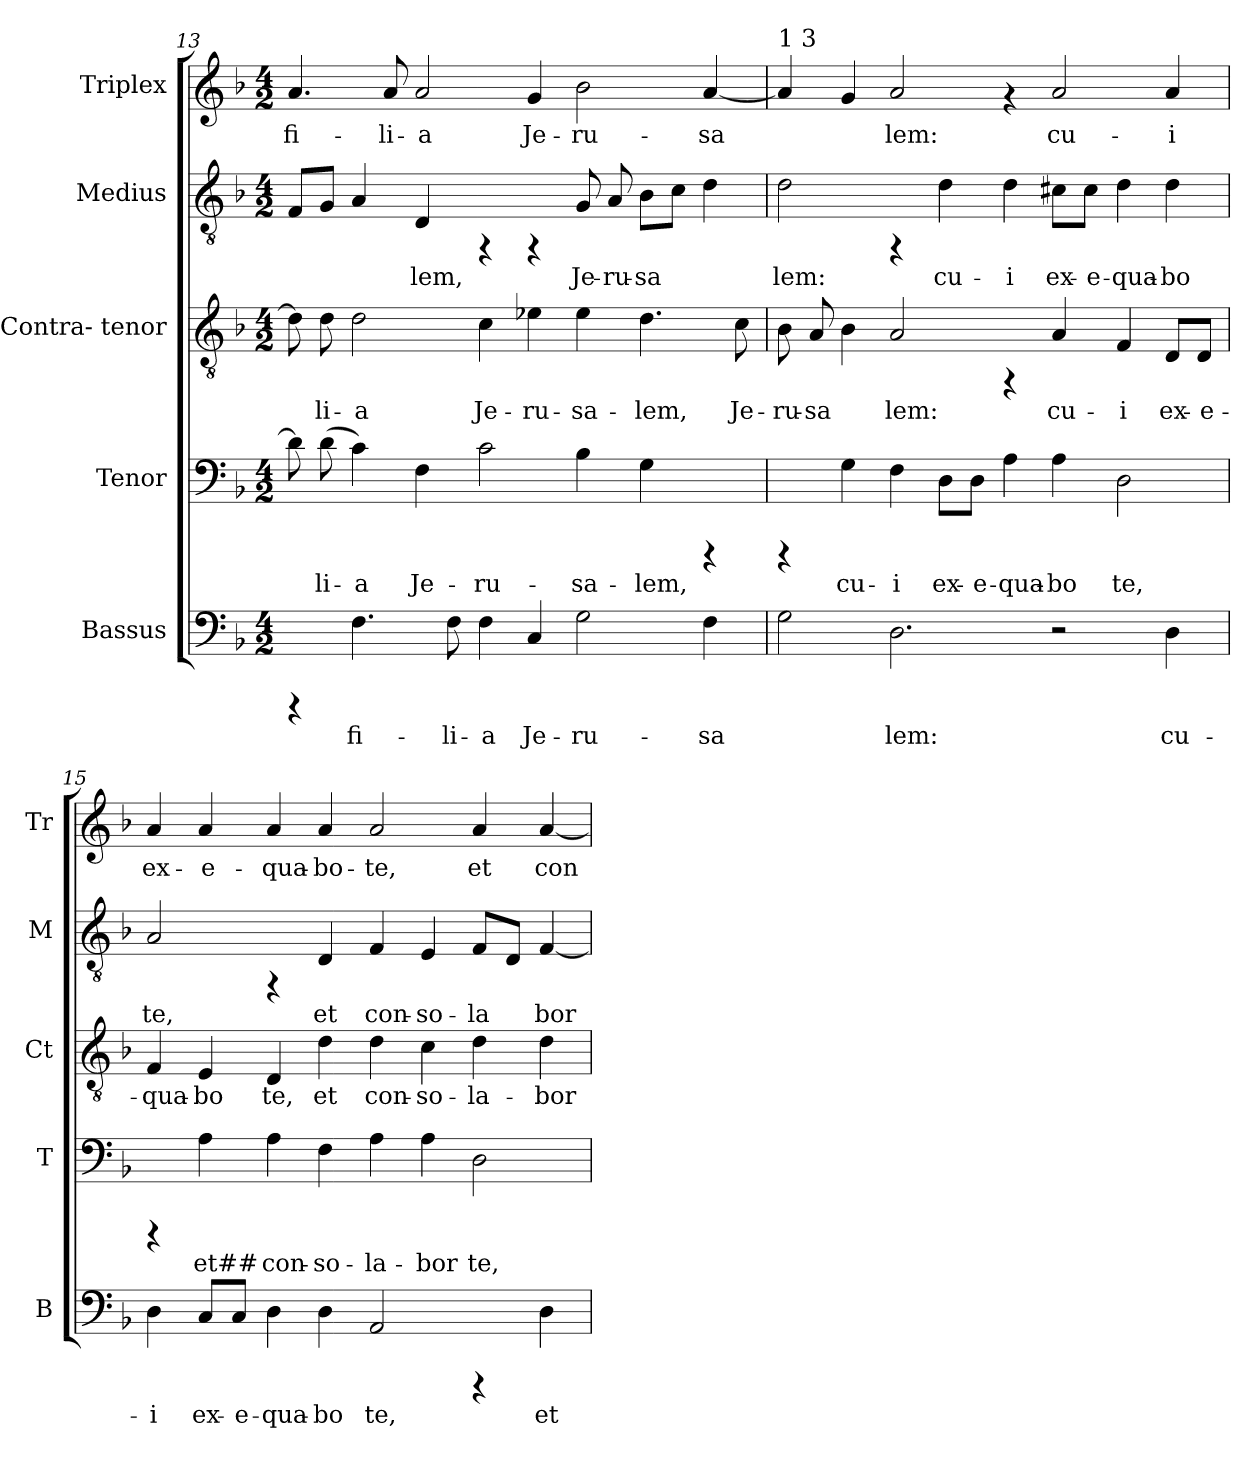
**kern	**text	**kern	**text	**kern	**text	**kern	**text	**kern	**text
*part5	*part5	*part4	*part4	*part3	*part3	*part2	*part2	*part1	*part1
*staff5	*staff5	*staff4	*staff4	*staff3	*staff3	*staff2	*staff2	*staff1	*staff1
*I"Bassus	*	*I"Tenor	*	*I"Contra-  tenor	*	*I"Medius	*	*I"Triplex	*
*I'B	*	*I'T	*	*I'Ct	*	*I'M	*	*I'Tr	*
*clefF4	*	*clefF4	*	*clefGv2	*	*clefGv2	*	*clefG2	*
*k[b-]	*	*k[b-]	*	*k[b-]	*	*k[b-]	*	*k[b-]	*
*F:	*	*F:	*	*F:	*	*F:	*	*F:	*
*M4/2	*	*M4/2	*	*M4/2	*	*M4/2	*	*M4/2	*
=13	=13	=13	=13	=13	=13	=13	=13	=13	=13
!	!	!	!LO:LY:b:cj	!	!LO:LY:b:cj	!	!LO:LY:b:cj	!	!LO:LY:b:cj
4rCCC	.	8d\]	--	8d\]	--	8F/L	--	4.a/	fi-
!	!	!	!LO:LY:b:cj	!	!LO:LY:b:cj	!	!LO:LY:b:cj	!	!
.	.	(<8d\	-li-	8d\	-li-	8G/J	--	.	.
!	!LO:LY:b:cj	!	!LO:LY:b:cj	!	!LO:LY:b:cj	!	!LO:LY:b:cj	!	!
4.F\	fi-	4c\)	-a	2d\	-a	4A/	--	.	.
!	!	!	!	!	!	!	!	!	!LO:LY:b:cj
.	.	.	.	.	.	.	.	8a/	-li-
!	!	!	!LO:LY:b:cj	!	!	!	!LO:LY:b:cj	!	!LO:LY:b:cj
.	.	4F\	Je-	.	.	4D/	-lem,	2a/	-a
!	!LO:LY:b:cj	!	!	!	!	!	!	!	!
8F\	-li-	.	.	.	.	.	.	.	.
!	!LO:LY:b:cj	!	!LO:LY:b:cj	!	!LO:LY:b:cj	!	!	!	!
4F\	-a	2c\	-ru-	4c\	Je-	4rFF	.	.	.
!	!LO:LY:b:cj	!	!	!	!LO:LY:b:cj	!	!	!	!LO:LY:b:cj
4C/	Je-	.	.	4e-X\	-ru-	4rFF	.	4g/	Je-
!	!LO:LY:b:cj	!	!LO:LY:b:cj	!	!LO:LY:b:cj	!	!LO:LY:b:cj	!	!LO:LY:b:cj
2G\	-ru-	4B-\	-sa-	4e-\	-sa-	8G/	Je-	2b-\	-ru-
!	!	!	!	!	!	!	!LO:LY:b:cj	!	!
.	.	.	.	.	.	8A/	-ru-	.	.
!	!	!	!LO:LY:b:cj	!	!LO:LY:b:cj	!	!LO:LY:b:cj	!	!
.	.	4G\	-lem,	4.d\	-lem,	8B-\L	-sa-	.	.
!	!	!	!	!	!	!	!LO:LY:b:cj	!	!
.	.	.	.	.	.	8c\J	--	.	.
!	!LO:LY:b:cj	!	!	!	!	!	!LO:LY:b:cj	!	!LO:LY:b:cj
4F\	-sa-	4rCCC	.	.	.	4d\	--	[<4a/	-sa-
!	!	!	!	!	!LO:LY:b:cj	!	!	!	!
.	.	.	.	8c\	Je-	.	.	.	.
!!LO:LB:g=z
=14	=14	=14	=14	=14	=14	=14	=14	=14	=14
!	!	!	!	!	!	!	!	!LO:TX:a:t=1 3	!
!	!LO:LY:b:cj	!	!	!	!LO:LY:b:cj	!	!LO:LY:b:cj	!	!LO:LY:b:cj
2G\	--	4rCCC	.	8B-\	-ru-	2d\	-lem:	4a/]	--
!	!	!	!	!	!LO:LY:b:cj	!	!	!	!
.	.	.	.	8A/	-sa-	.	.	.	.
!	!	!	!LO:LY:b:cj	!	!LO:LY:b:cj	!	!	!	!LO:LY:b:cj
.	.	4G\	cu-	4B-\	--	.	.	4g/	--
!	!LO:LY:b:cj	!	!LO:LY:b:cj	!	!LO:LY:b:cj	!	!	!	!LO:LY:b:cj
2.D\	-lem:	4F\	-i	2A/	-lem:	4rFF	.	2a/	-lem:
!	!	!	!LO:LY:b:cj	!	!	!	!LO:LY:b:cj	!	!
.	.	8D\L	ex-	.	.	4d\	cu-	.	.
!	!	!	!LO:LY:b:cj	!	!	!	!	!	!
.	.	8D\J	-e-	.	.	.	.	.	.
!	!	!	!LO:LY:b:cj	!	!	!	!LO:LY:b:cj	!	!
.	.	4A\	-qua-	4rFF	.	4d\	-i	4rf	.
!	!	!	!LO:LY:b:cj	!	!LO:LY:b:cj	!	!LO:LY:b:cj	!	!LO:LY:b:cj
2r	.	4A\	-bo	4A/	cu-	8c#\L	ex-	2a/	cu-
!	!	!	!	!	!	!	!LO:LY:b:cj	!	!
.	.	.	.	.	.	8c#\J	-e-	.	.
!	!	!	!LO:LY:b:cj	!	!LO:LY:b:cj	!	!LO:LY:b:cj	!	!
.	.	2D\	te,	4F/	-i	4d\	-qua-	.	.
!	!LO:LY:b:cj	!	!	!	!LO:LY:b:cj	!	!LO:LY:b:cj	!	!LO:LY:b:cj
4D\	cu-	.	.	8D/L	ex-	4d\	-bo	4a/	-i
!	!	!	!	!	!LO:LY:b:cj	!	!	!	!
.	.	.	.	8D/J	-e-	.	.	.	.
=15	=15	=15	=15	=15	=15	=15	=15	=15	=15
!	!LO:LY:b:cj	!	!	!	!LO:LY:b:cj	!	!LO:LY:b:cj	!	!LO:LY:b:cj
4D\	-i	4rCCC	.	4F/	-qua-	2A/	te,	4a/	ex-
!	!LO:LY:b:cj	!	!LO:LY:b:cj	!	!LO:LY:b:cj	!	!	!	!LO:LY:b:cj
8C/L	ex-	4A\	et##	4E/	-bo	.	.	4a/	-e-
!	!LO:LY:b:cj	!	!	!	!	!	!	!	!
8C/J	-e-	.	.	.	.	.	.	.	.
!	!LO:LY:b:cj	!	!LO:LY:b:cj	!	!LO:LY:b:cj	!	!	!	!LO:LY:b:cj
4D\	-qua-	4A\	con-	4D/	te,	4rFF	.	4a/	-qua-
!	!LO:LY:b:cj	!	!LO:LY:b:cj	!	!LO:LY:b:cj	!	!LO:LY:b:cj	!	!LO:LY:b:cj
4D\	-bo	4F\	-so-	4d\	et	4D/	et	4a/	-bo-
!	!LO:LY:b:cj	!	!LO:LY:b:cj	!	!LO:LY:b:cj	!	!LO:LY:b:cj	!	!LO:LY:b:cj
2AA/	te,	4A\	-la-	4d\	con-	4F/	con-	2a/	-te,
!	!	!	!LO:LY:b:cj	!	!LO:LY:b:cj	!	!LO:LY:b:cj	!	!
.	.	4A\	-bor	4c\	-so-	4E/	-so-	.	.
!	!	!	!LO:LY:b:cj	!	!LO:LY:b:cj	!	!LO:LY:b:cj	!	!LO:LY:b:cj
4rCCC	.	2D\	te,	4d\	-la-	8F/L	-la-	4a/	et
!	!	!	!	!	!	!	!LO:LY:b:cj	!	!
.	.	.	.	.	.	8D/J	--	.	.
!	!LO:LY:b:cj	!	!	!	!LO:LY:b:cj	!	!LO:LY:b:cj	!	!LO:LY:b:cj
4D\	et	.	.	4d\	-bor	[<4F/	-bor	[<4a/	con-
=	=	=	=	=	=	=	=	=	=
*-	*-	*-	*-	*-	*-	*-	*-	*-	*-
